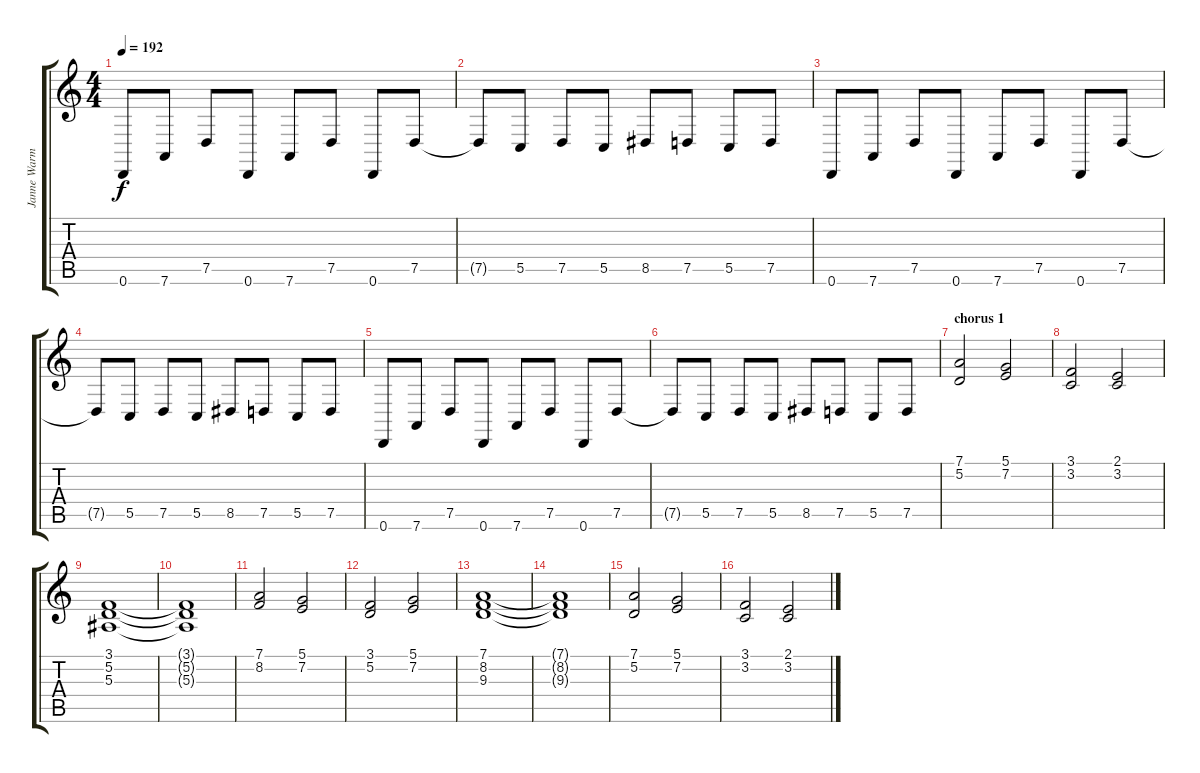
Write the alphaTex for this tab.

\track ("Janne Warman" "Janne Warm") {instrument lead1square}
\staff {score tabs}
\tuning (D4 A3 F3 C3 G2 D2) {hide}
\ts (4 4)
\tempo 192
\clef g2
\ks c
0.6.8{dy f instrument lead1square} 7.6.8 7.5.8 0.6.8 7.6.8 7.5.8 0.6.8 7.5.8 |
7.5{t}.8 5.5.8 7.5.8 5.5.8 8.5.8 7.5.8 5.5.8 7.5.8 |
0.6.8{instrument lead1square} 7.6.8 7.5.8 0.6.8 7.6.8 7.5.8 0.6.8 7.5.8 |
7.5{t}.8 5.5.8 7.5.8 5.5.8 8.5.8 7.5.8 5.5.8 7.5.8 |
0.6.8{instrument lead1square} 7.6.8 7.5.8 0.6.8 7.6.8 7.5.8 0.6.8 7.5.8 |
7.5{t}.8 5.5.8 7.5.8 5.5.8 8.5.8 7.5.8 5.5.8 7.5.8 |
\section ("" "chorus 1")
(7.1 5.2).2{volume 11 instrument stringensemble1} (5.1 7.2).2 |
(3.1 3.2).2{instrument stringensemble1} (2.1 3.2).2 |
(3.1 5.2 5.3).1 |
(3.1{t} 5.2{t} 5.3{t}).1 |
(7.1 8.2).2{instrument stringensemble1} (5.1 7.2).2 |
(3.1 5.2).2 (5.1 7.2).2 |
(7.1 8.2 9.3).1{instrument stringensemble1} |
(7.1{t} 8.2{t} 9.3{t}).1{instrument stringensemble1} |
(7.1 5.2).2{instrument stringensemble1} (5.1 7.2).2 |
(3.1 3.2).2{instrument stringensemble1} (2.1 3.2).2
